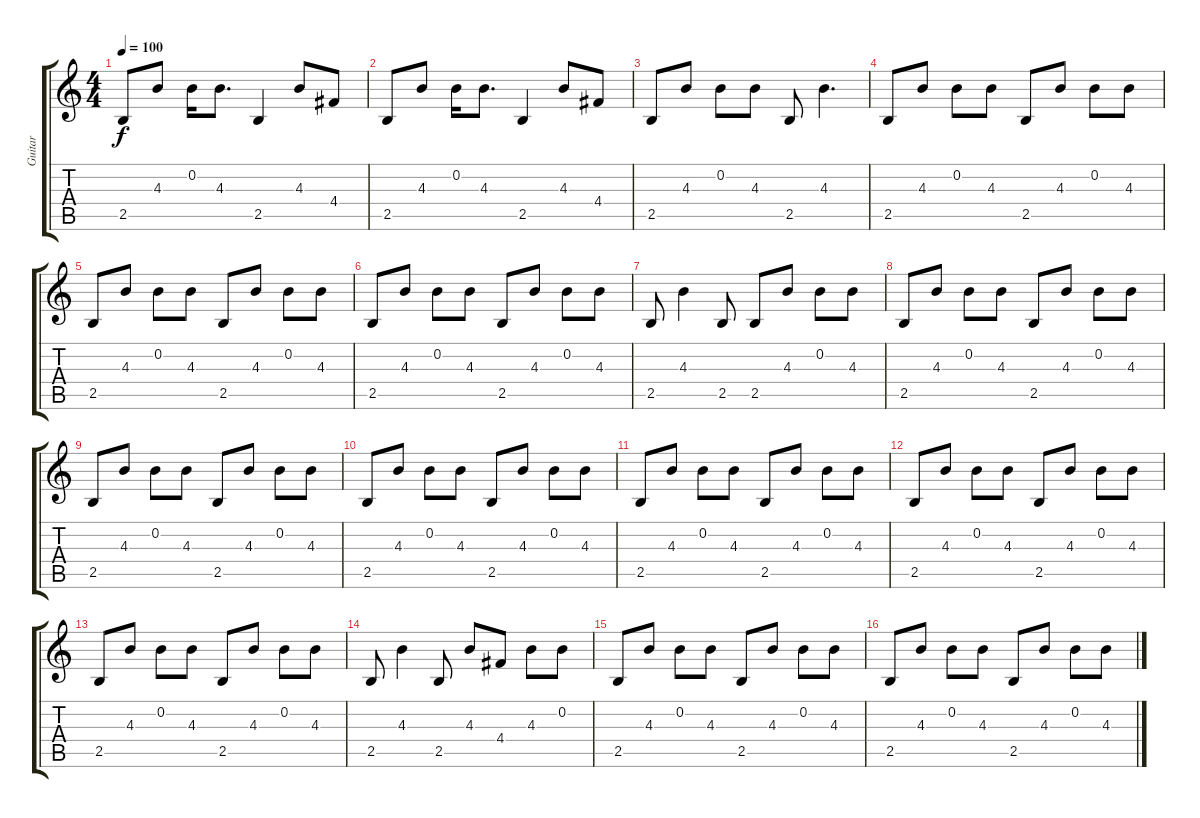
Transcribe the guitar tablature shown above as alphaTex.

\track ("Guitar" "Guitar") {instrument distortionguitar}
\staff {score tabs}
\tuning (E4 B3 G3 D3 A2 E2) {hide}
\ts (4 4)
\tempo 100
\clef g2
\ks c
2.5.8{dy f} 4.3.8 0.2.16 4.3.8{d} 2.5.4 4.3.8 4.4.8 |
2.5.8 4.3.8 0.2.16 4.3.8{d} 2.5.4 4.3.8 4.4.8 |
2.5.8 4.3.8 0.2.8 4.3.8 2.5.8 4.3.4{d} |
2.5.8 4.3.8 0.2.8 4.3.8 2.5.8 4.3.8 0.2.8 4.3.8 |
2.5.8 4.3.8 0.2.8 4.3.8 2.5.8 4.3.8 0.2.8 4.3.8 |
2.5.8 4.3.8 0.2.8 4.3.8 2.5.8 4.3.8 0.2.8 4.3.8 |
2.5.8 4.3.4 2.5.8 2.5.8 4.3.8 0.2.8 4.3.8 |
2.5.8 4.3.8 0.2.8 4.3.8 2.5.8 4.3.8 0.2.8 4.3.8 |
2.5.8 4.3.8 0.2.8 4.3.8 2.5.8 4.3.8 0.2.8 4.3.8 |
2.5.8 4.3.8 0.2.8 4.3.8 2.5.8 4.3.8 0.2.8 4.3.8 |
2.5.8 4.3.8 0.2.8 4.3.8 2.5.8 4.3.8 0.2.8 4.3.8 |
2.5.8 4.3.8 0.2.8 4.3.8 2.5.8 4.3.8 0.2.8 4.3.8 |
2.5.8 4.3.8 0.2.8 4.3.8 2.5.8 4.3.8 0.2.8 4.3.8 |
2.5.8 4.3.4 2.5.8 4.3.8 4.4.8 4.3.8 0.2.8 |
2.5.8 4.3.8 0.2.8 4.3.8 2.5.8 4.3.8 0.2.8 4.3.8 |
2.5.8 4.3.8 0.2.8 4.3.8 2.5.8 4.3.8 0.2.8 4.3.8
